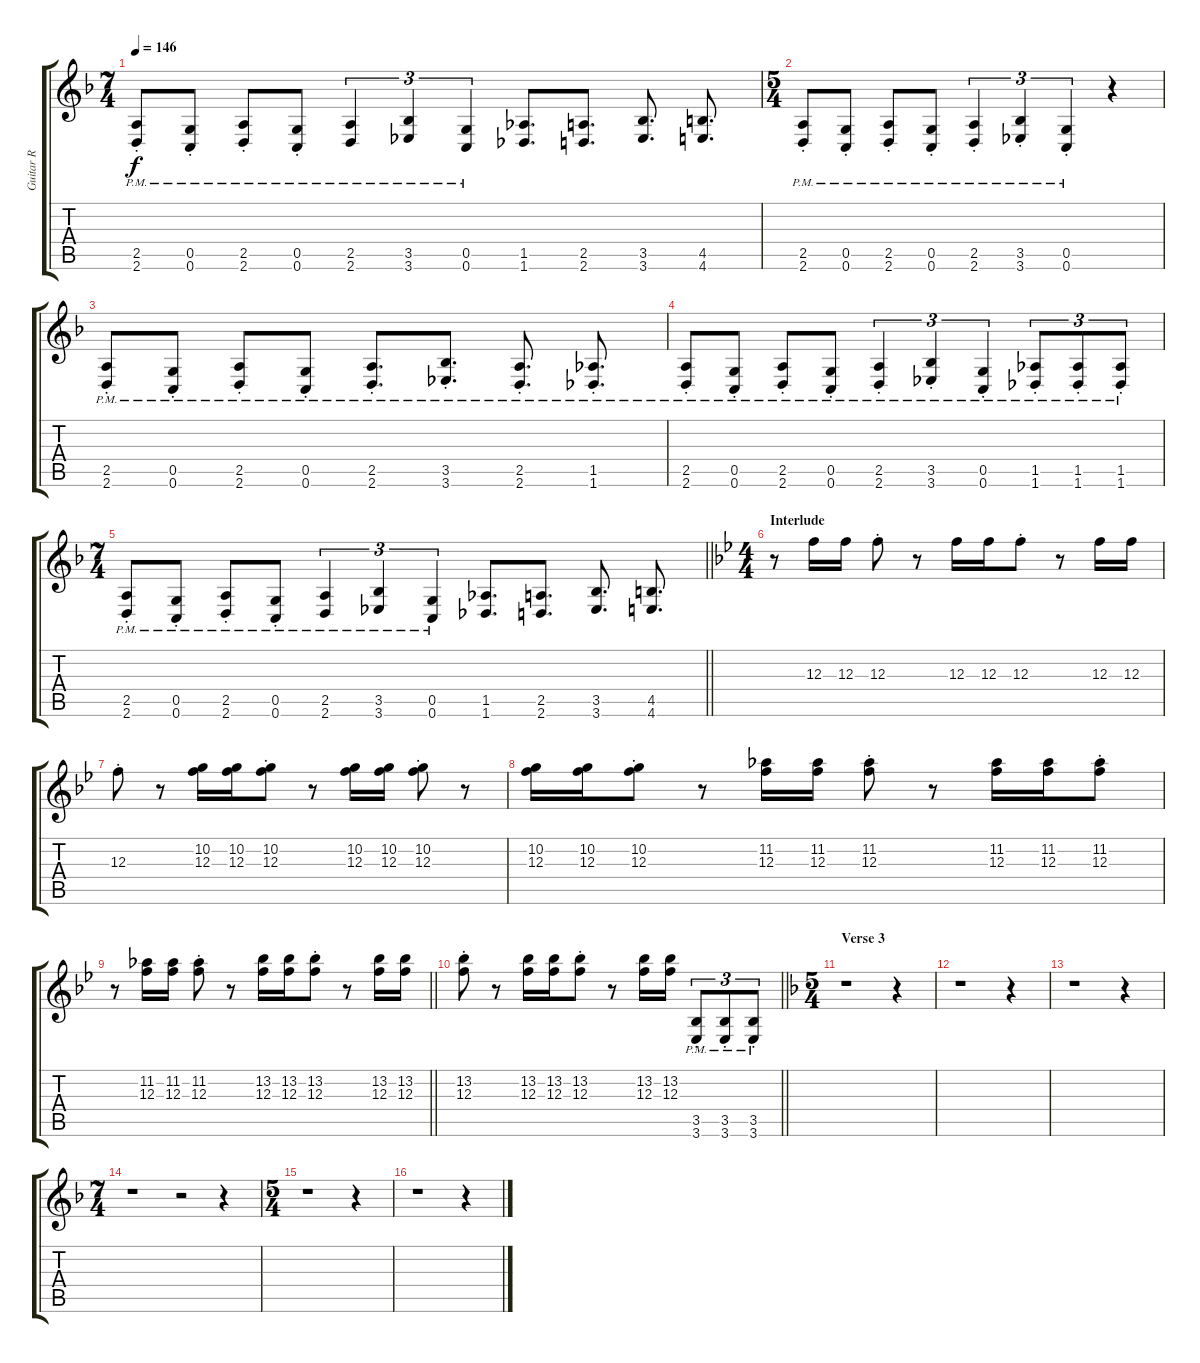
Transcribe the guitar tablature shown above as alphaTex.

\track ("Guitar R" "Guitar R") {instrument overdrivenguitar}
\staff {score tabs}
\tuning (D4 A3 F3 C3 G2 C2) {hide}
\ts (7 4)
\tempo 146
\clef g2
\ks f
(2.5{pm st} 2.6{pm st}).8{dy f} (0.5{pm st} 0.6{pm st}).8 (2.5{pm st} 2.6{pm st}).8 (0.5{pm st} 0.6{pm st}).8 (2.5{pm} 2.6{pm}).4{tu (3 2)} (3.5{pm} 3.6{pm}).4{tu (3 2)} (0.5{pm} 0.6{pm}).4{tu (3 2)} (1.5 1.6).8{d} (2.5 2.6).8{d} (3.5 3.6).8{d} (4.5 4.6).8{d} |
\ts (5 4)
(2.5{pm st} 2.6{pm st}).8 (0.5{pm st} 0.6{pm st}).8 (2.5{pm st} 2.6{pm st}).8 (0.5{pm st} 0.6{pm st}).8 (2.5{pm st} 2.6{pm st}).4{tu (3 2)} (3.5{pm st} 3.6{pm st}).4{tu (3 2)} (0.5{pm st} 0.6{pm st}).4{tu (3 2)} r.4 |
(2.5{pm st} 2.6{pm st}).8 (0.5{pm st} 0.6{pm st}).8 (2.5{pm st} 2.6{pm st}).8 (0.5{pm st} 0.6{pm st}).8 (2.5{pm st} 2.6{pm st}).8{d} (3.5{pm st} 3.6{pm st}).8{d} (2.5{pm st} 2.6{pm st}).8{d} (1.5{pm st} 1.6{pm st}).8{d} |
(2.5{pm st} 2.6{pm st}).8 (0.5{pm st} 0.6{pm st}).8 (2.5{pm st} 2.6{pm st}).8 (0.5{pm st} 0.6{pm st}).8 (2.5{pm st} 2.6{pm st}).4{tu (3 2)} (3.5{pm st} 3.6{pm st}).4{tu (3 2)} (0.5{pm st} 0.6{pm st}).4{tu (3 2)} (1.5{pm st} 1.6{pm st}).8{tu (3 2)} (1.5{pm st} 1.6{pm st}).8{tu (3 2)} (1.5{pm st} 1.6{pm st}).8{tu (3 2)} |
\ts (7 4)
\barLineRight lightlight
(2.5{pm st} 2.6{pm st}).8 (0.5{pm st} 0.6{pm st}).8 (2.5{pm st} 2.6{pm st}).8 (0.5{pm st} 0.6{pm st}).8 (2.5{pm} 2.6{pm}).4{tu (3 2)} (3.5{pm} 3.6{pm}).4{tu (3 2)} (0.5{pm} 0.6{pm}).4{tu (3 2)} (1.5 1.6).8{d} (2.5 2.6).8{d} (3.5 3.6).8{d} (4.5 4.6).8{d} |
\ts (4 4)
\section ("" "Interlude")
\ks bb
r.8 12.3.16 12.3.16 12.3{st}.8 r.8 12.3.16 12.3.16 12.3{st}.8 r.8 12.3.16 12.3.16 |
12.3{st}.8 r.8 (10.2 12.3).16 (10.2 12.3).16 (10.2{st} 12.3{st}).8 r.8 (10.2 12.3).16 (10.2 12.3).16 (10.2{st} 12.3{st}).8 r.8 |
(10.2 12.3).16 (10.2 12.3).16 (10.2{st} 12.3{st}).8 r.8 (11.2 12.3).16 (11.2 12.3).16 (11.2{st} 12.3{st}).8 r.8 (11.2 12.3).16 (11.2 12.3).16 (11.2{st} 12.3{st}).8 |
\barLineRight lightlight
r.8 (11.2 12.3).16 (11.2 12.3).16 (11.2{st} 12.3{st}).8 r.8 (13.2 12.3).16 (13.2 12.3).16 (13.2{st} 12.3{st}).8 r.8 (13.2 12.3).16 (13.2 12.3).16 |
\barLineRight lightlight
(13.2{st} 12.3{st}).8 r.8 (13.2 12.3).16 (13.2 12.3).16 (13.2{st} 12.3{st}).8 r.8 (13.2 12.3).16 (13.2 12.3).16 (3.5{pm st} 3.6{pm st}).8{tu (3 2)} (3.5{pm st} 3.6{pm st}).8{tu (3 2)} (3.5{pm st} 3.6{pm st}).8{tu (3 2)} |
\ts (5 4)
\section ("" "Verse 3")
\ks f
r.1 r.4 |
r.1 r.4 |
r.1 r.4 |
\ts (7 4)
r.1 r.2 r.4 |
\ts (5 4)
r.1 r.4 |
r.1 r.4
